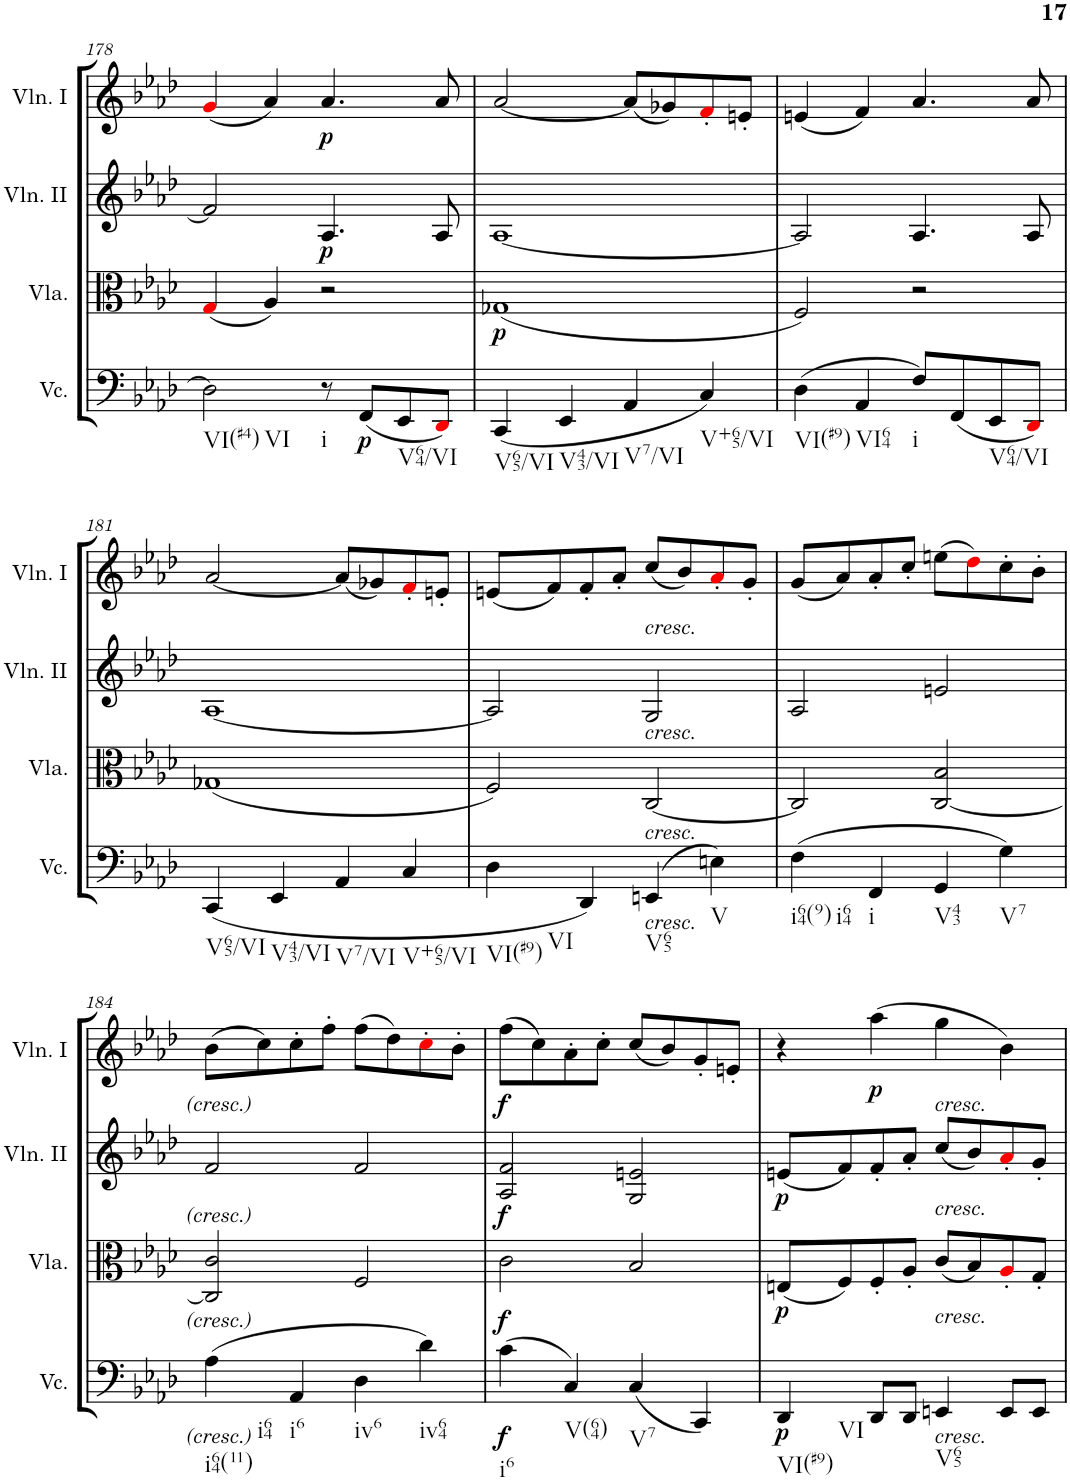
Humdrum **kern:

**kern	**dynam	**kern	**dynam	**kern	**dynam	**kern	**dynam
*part4	*part4	*part3	*part3	*part2	*part2	*part1	*part1
*staff4	*staff4	*staff3	*staff3	*staff2	*staff2	*staff1	*staff1
*I"Violoncello	*	*I"Viola	*	*I"Violino II	*	*I"Violino I	*
*I'Vc.	*	*I'Vla.	*	*I'Vln. II	*	*I'Vln. I	*
!!LO:PB:g=z
*clefF4	*	*clefC3	*	*clefG2	*	*clefG2	*
*k[b-e-a-d-]	*	*k[b-e-a-d-]	*	*k[b-e-a-d-]	*	*k[b-e-a-d-]	*
*M2/2	*	*M2/2	*	*M2/2	*	*M2/2	*
*met(c|)	*	*met(c|)	*	*met(c|)	*	*met(c|)	*
=178	=178	=178	=178	=178	=178	=178	=178
!LO:TX:b:t=VI(#4)	!	!	!	!	!	!	!
!LO:TX:b:t=VI	!	!	!	!	!	!	!
2D-\]	.	(4Gi/	.	2f/]	.	(4gi/	.
.	.	4A-/)	.	.	.	4a-/)	.
!LO:TX:b:t=i	!	!	!	!	!	!	!
!	!	!	!	!	!LO:DY:b	!	!LO:DY:b
8r	.	2r	.	4.A-/	p	4.a-/	p
!	!LO:DY:b	!	!	!	!	!	!
(8FF/L	p	.	.	.	.	.	.
!LO:TX:b:t=V64/VI	!	!	!	!	!	!	!
8EE-/	.	.	.	.	.	.	.
8DD-i/J)	.	.	.	8A-/	.	8a-/	.
=179	=179	=179	=179	=179	=179	=179	=179
!LO:TX:b:t=V65/VI	!	!	!	!	!	!	!
!	!	!	!LO:DY:b	!	!	!	!
(4CC/	.	(1G-X	p	[1A-	.	[2a-/	.
!LO:TX:b:t=V43/VI	!	!	!	!	!	!	!
4EE-/	.	.	.	.	.	.	.
!LO:TX:b:t=V7/VI	!	!	!	!	!	!	!
4AA-/	.	.	.	.	.	(8a-/L]	.
.	.	.	.	.	.	8g-X/)	.
!LO:TX:b:t=V+65/VI	!	!	!	!	!	!	!
4C/)	.	.	.	.	.	8f'i/	.
.	.	.	.	.	.	8en'/J	.
=180	=180	=180	=180	=180	=180	=180	=180
!LO:TX:b:t=VI(#9)	!	!	!	!	!	!	!
(4D-\	.	2F/)	.	2A-/]	.	(4en/	.
!LO:TX:b:t=VI64	!	!	!	!	!	!	!
4AA-/	.	.	.	.	.	4f/)	.
!LO:TX:b:t=i	!	!	!	!	!	!	!
8F/L)	.	2r	.	4.A-/	.	4.a-/	.
(8FF/	.	.	.	.	.	.	.
!LO:TX:b:t=V64/VI	!	!	!	!	!	!	!
8EE-/	.	.	.	.	.	.	.
8DD-i/J)	.	.	.	8A-/	.	8a-/	.
!!LO:LB:g=z
=181	=181	=181	=181	=181	=181	=181	=181
!LO:TX:b:t=V65/VI	!	!	!	!	!	!	!
(<4CC/	.	(1G-X	.	[1A-	.	[2a-/	.
!LO:TX:b:t=V43/VI	!	!	!	!	!	!	!
4EE-/	.	.	.	.	.	.	.
!LO:TX:b:t=V7/VI	!	!	!	!	!	!	!
4AA-/	.	.	.	.	.	(8a-/L]	.
.	.	.	.	.	.	8g-X/)	.
!LO:TX:b:t=V+65/VI	!	!	!	!	!	!	!
4C/	.	.	.	.	.	8f'i/	.
.	.	.	.	.	.	8en'/J	.
=182	=182	=182	=182	=182	=182	=182	=182
!LO:TX:b:t=VI(#9)	!	!	!	!	!	!	!
!LO:TX:b:t=VI	!	!	!	!	!	!	!
4D-\	.	2F/)	.	2A-/]	.	(8en/L	.
.	.	.	.	.	.	8f/)	.
4DD-/)	.	.	.	.	.	8f'/	.
.	.	.	.	.	.	8a-'/J	.
!	!	!	!	!	!	!LO:TX:b:i:t=cresc.	!
!	!	!	!	!LO:TX:b:i:t=cresc.	!	!	!
!	!	!LO:TX:b:i:t=cresc.	!	!	!	!	!
!LO:TX:b:i:t=cresc.	!	!	!	!	!	!	!
!LO:TX:b:t=V65	!	!	!	!	!	!	!
(4EEn/	.	[2C/	.	2G/	.	(8cc/L	.
.	.	.	.	.	.	8b-/)	.
!LO:TX:b:t=V	!	!	!	!	!	!	!
4En\)	.	.	.	.	.	8a-'i/	.
.	.	.	.	.	.	8g'/J	.
=183	=183	=183	=183	=183	=183	=183	=183
!LO:TX:b:t=i64(9)	!	!	!	!	!	!	!
!LO:TX:b:t=i64	!	!	!	!	!	!	!
(4F\	.	2C/]	.	2A-/	.	(8g/L	.
.	.	.	.	.	.	8a-/)	.
!LO:TX:b:t=i	!	!	!	!	!	!	!
4FF/	.	.	.	.	.	8a-'/	.
.	.	.	.	.	.	8cc'/J	.
!LO:TX:b:t=V43	!	!	!	!	!	!	!
4GG/	.	[2C/ 2B-/	.	2en/	.	(8een\L	.
.	.	.	.	.	.	8dd-i\)	.
!LO:TX:b:t=V7	!	!	!	!	!	!	!
4G\)	.	.	.	.	.	8cc'\	.
.	.	.	.	.	.	8b-'\J	.
!!LO:LB:g=z
=184	=184	=184	=184	=184	=184	=184	=184
!LO:TX:b:t=i64(11)	!	!	!	!	!	!	!
!LO:TX:b:t=i64	!	!	!	!	!	!	!
(4A-\	.	2C/] 2c/	.	2f/	.	(8b-\L	.
.	.	.	.	.	.	8cc\)	.
!LO:TX:b:t=i6	!	!	!	!	!	!	!
4AA-/	.	.	.	.	.	8cc'\	.
.	.	.	.	.	.	8ff'\J	.
!LO:TX:b:t=iv6	!	!	!	!	!	!	!
4D-\	.	2F/	.	2f/	.	(8ff\L	.
.	.	.	.	.	.	8dd-\)	.
!LO:TX:b:t=iv64	!	!	!	!	!	!	!
4d-\)	.	.	.	.	.	8cc'i\	.
.	.	.	.	.	.	8b-'\J	.
=185	=185	=185	=185	=185	=185	=185	=185
!LO:TX:b:t=i6	!	!	!	!	!	!	!
!	!LO:DY:b	!	!LO:DY:b	!	!LO:DY:b	!	!LO:DY:b
(4c\	f	2c\	f	2A-/ 2f/	f	(8ff\L	f
.	.	.	.	.	.	8cc\)	.
!LO:TX:b:t=V(64)	!	!	!	!	!	!	!
4C/)	.	.	.	.	.	8a-'\	.
.	.	.	.	.	.	8cc'\J	.
!LO:TX:b:t=V7	!	!	!	!	!	!	!
(4C/	.	2B-/	.	2G/ 2en/	.	(8cc/L	.
.	.	.	.	.	.	8b-/)	.
4CC/)	.	.	.	.	.	8g'/	.
.	.	.	.	.	.	8en'/J	.
=186	=186	=186	=186	=186	=186	=186	=186
!LO:TX:b:t=VI(#9)	!	!	!	!	!	!	!
!LO:TX:b:t=VI	!	!	!	!	!	!	!
!	!LO:DY:b	!	!LO:DY:b	!	!LO:DY:b	!	!
4DD-/	p	(8En/L	p	(8en/L	p	4r	.
.	.	8F/)	.	8f/)	.	.	.
!	!	!	!	!	!	!	!LO:DY:b
8DD-/L	.	8F'/	.	8f'/	.	(4aa-\	p
8DD-/J	.	8A-'/J	.	8a-'/J	.	.	.
!	!	!	!	!	!	!LO:TX:b:i:t=cresc.	!
!	!	!	!	!LO:TX:b:i:t=cresc.	!	!	!
!	!	!LO:TX:b:i:t=cresc.	!	!	!	!	!
!LO:TX:b:i:t=cresc.	!	!	!	!	!	!	!
!LO:TX:b:t=V65	!	!	!	!	!	!	!
4EEn/	.	(8c/L	.	(8cc/L	.	4gg\	.
.	.	8B-/)	.	8b-/)	.	.	.
8EE/L	.	8A-'i/	.	8a-'i/	.	4b-\)	.
8EE/J	.	8G'/J	.	8g'/J	.	.	.
=	=	=	=	=	=	=	=
*-	*-	*-	*-	*-	*-	*-	*-
